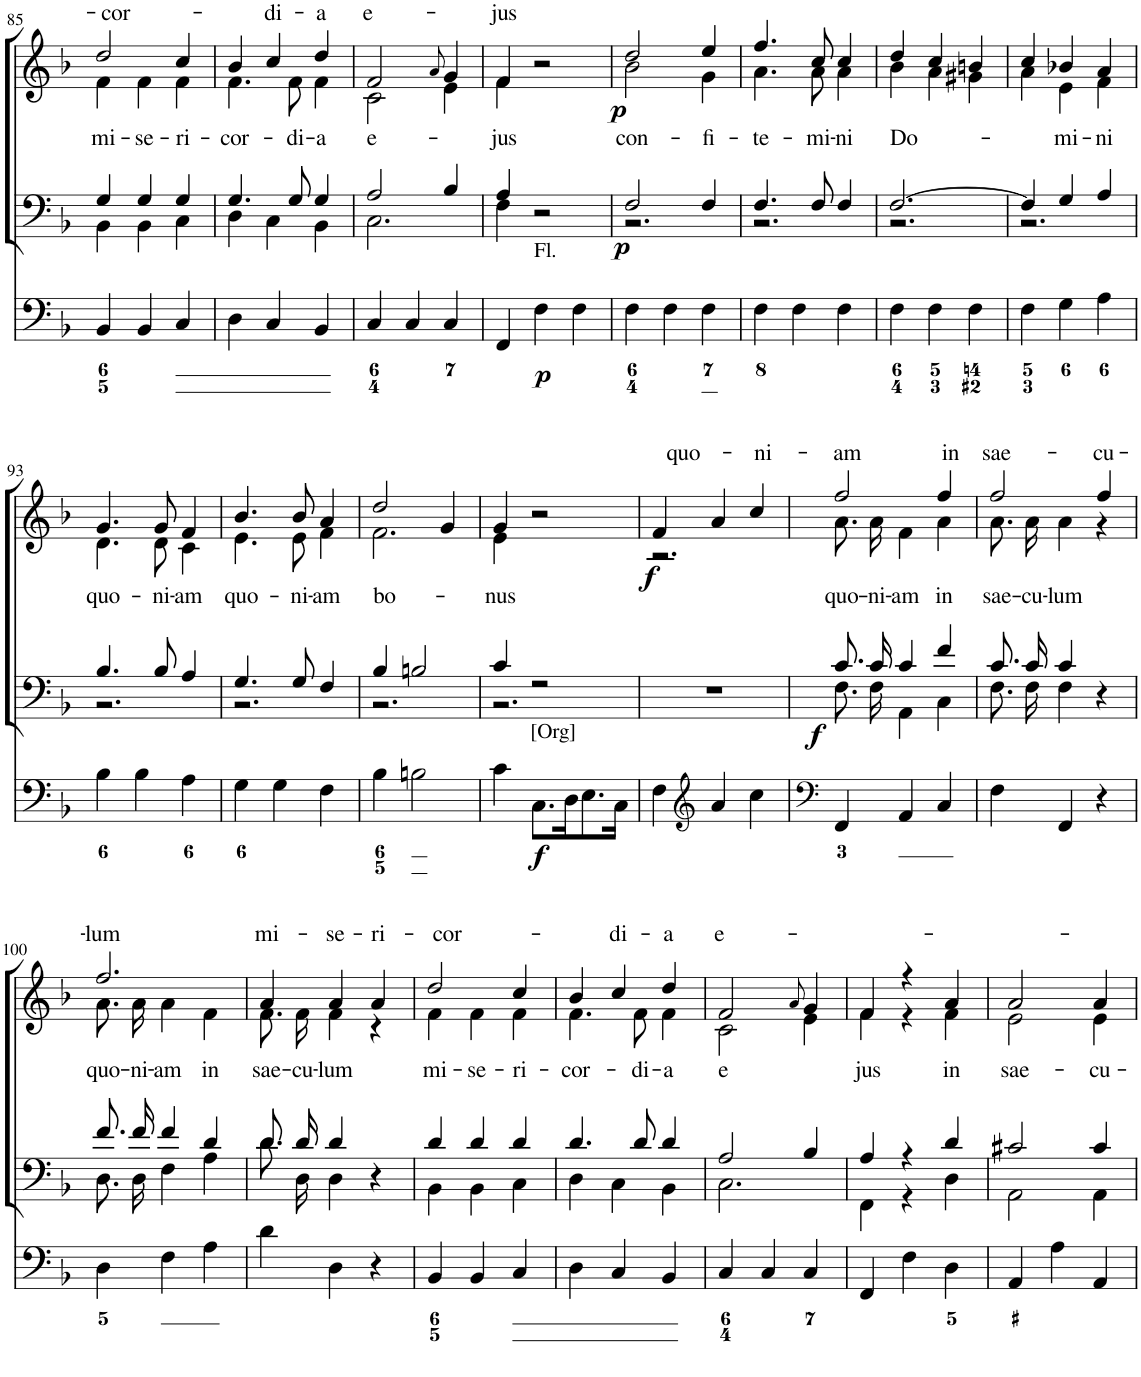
**kern	**dynam	**kern	**dynam	**kern	**text	**dynam
*part3	*part3	*part2	*part2	*part1	*part1	*part1
*staff3	*staff3	*staff2	*staff2	*staff1	*staff1	*staff1
*I"Pipe Organ	*	*I"Voice	*	*I"Voice	*	*
*I'P Org	*	*	*	*	*	*
!!LO:PB:g=z
*clefF4	*	*clefF4	*	*clefG2	*	*
*k[b-]	*	*k[b-]	*	*k[b-]	*	*
*M3/4	*	*M3/4	*	*M3/4	*	*
=85	=85	=85	=85	=85	=85	=85
*	*	*^	*	*	*	*
!	!	!	!	!	!	!LO:LY:a	!
*	*	*	*	*	*^	*	*
!	!	!	!	!	!	!	!LO:LY:b	!
4BB-/	.	4G/	4BB-\	.	2dd/	4f\	mi-	.
!	!	!	!	!	!	!	!LO:LY:b	!
4BB-/	.	4G/	4BB-\	.	.	4f\	-se-	.
!	!	!	!	!	!	!	!LO:LY:b	!
4C/	.	4G/	4C\	.	4cc/	4f\	-ri-	.
=86	=86	=86	=86	=86	=86	=86	=86	=86
!	!	!	!	!	!	!	!LO:LY:b	!
4D\	.	4.G/	4D\	.	4b-/	4.f\	-cor-	.
!	!	!	!	!	!	!	!LO:LY:a	!
4C/	.	.	4C\	.	4cc/	.	-di-	.
!	!	!	!	!	!	!	!LO:LY:b	!
.	.	8G/	.	.	.	8f\	-di-	.
!	!	!	!	!	!	!	!LO:LY:a	!
!	!	!	!	!	!	!	!LO:LY:b	!
4BB-/	.	4G/	4BB-\	.	4dd/	4f\	-a	.
=87	=87	=87	=87	=87	=87	=87	=87	=87
!	!	!	!	!	!	!	!LO:LY:a	!
!	!	!	!	!	!	!	!LO:LY:b	!
4C/	.	2A/	2.C\	.	2f/	2c\	e-	.
4C/	.	.	.	.	.	.	.	.
.	.	.	.	.	8qa/	.	.	.
4C/	.	4B-/	.	.	4g/	4e\	.	.
=88	=88	=88	=88	=88	=88	=88	=88	=88
!	!	!	!	!	!	!	!LO:LY:a	!
!	!	!	!	!	!	!	!LO:LY:b	!
4FF/	.	4A/	4F\	.	4f/	4f\	-jus	.
!LO:TX:a:t=Fl.	!	!	!	!	!	!	!	!
!	!LO:DY:b	!	!	!	!	!	!	!
4F\	p	2r	2ryy	.	2r	2ryy	.	.
4F\	.	.	.	.	.	.	.	.
=89	=89	=89	=89	=89	=89	=89	=89	=89
!	!	!	!	!LO:DY:b	!	!	!LO:LY:b	!LO:DY:b
4F\	.	2F/	2.r	p	2dd/	2b-\	con-	p
4F\	.	.	.	.	.	.	.	.
!	!	!	!	!	!	!	!LO:LY:b	!
4F\	.	4F/	.	.	4ee/	4g\	-fi-	.
=90	=90	=90	=90	=90	=90	=90	=90	=90
!	!	!	!	!	!	!	!LO:LY:b	!
4F\	.	4.F/	2.r	.	4.ff/	4.a\	-te-	.
4F\	.	.	.	.	.	.	.	.
!	!	!	!	!	!	!	!LO:LY:b	!
.	.	8F/	.	.	8cc/	8a\	mi-	.
!	!	!	!	!	!	!	!LO:LY:b	!
4F\	.	4F/	.	.	4cc/	4a\	-ni	.
=91	=91	=91	=91	=91	=91	=91	=91	=91
!	!	!	!	!	!	!	!LO:LY:b	!
4F\	.	[2.F/	2.r	.	4dd/	4b-\	Do-	.
4F\	.	.	.	.	4cc/	4a\	.	.
4F\	.	.	.	.	4bn/	4g#X\	.	.
=92	=92	=92	=92	=92	=92	=92	=92	=92
4F\	.	4F/]	2.r	.	4cc/	4a\	.	.
!	!	!	!	!	!	!	!LO:LY:b	!
4G\	.	4G/	.	.	4b-X/	4e\	-mi-	.
!	!	!	!	!	!	!	!LO:LY:b	!
4A\	.	4A/	.	.	4a/	4f\	-ni	.
!!LO:LB:g=z	!!
=93	=93	=93	=93	=93	=93	=93	=93	=93
!	!	!	!	!	!	!	!LO:LY:b	!
4B-\	.	4.B-/	2.r	.	4.g/	4.d\	quo-	.
4B-\	.	.	.	.	.	.	.	.
!	!	!	!	!	!	!	!LO:LY:b	!
.	.	8B-/	.	.	8g/	8d\	-ni-	.
!	!	!	!	!	!	!	!LO:LY:b	!
4A\	.	4A/	.	.	4f/	4c\	-am	.
=94	=94	=94	=94	=94	=94	=94	=94	=94
!	!	!	!	!	!	!	!LO:LY:b	!
4G\	.	4.G/	2.r	.	4.b-/	4.e\	quo-	.
4G\	.	.	.	.	.	.	.	.
!	!	!	!	!	!	!	!LO:LY:b	!
.	.	8G/	.	.	8b-/	8e\	-ni-	.
!	!	!	!	!	!	!	!LO:LY:b	!
4F\	.	4F/	.	.	4a/	4f\	-am	.
=95	=95	=95	=95	=95	=95	=95	=95	=95
!	!	!	!	!	!	!	!LO:LY:b	!
4B-\	.	4B-/	2.r	.	2dd/	2.f\	bo-	.
2Bn\	.	2Bn/	.	.	.	.	.	.
.	.	.	.	.	4g/	.	.	.
=96	=96	=96	=96	=96	=96	=96	=96	=96
!	!	!	!	!	!	!	!LO:LY:b	!
4c\	.	4c/	2.r	.	4g/	4e\	-nus	.
!LO:TX:a:t=[Org]	!	!	!	!	!	!	!	!
!	!LO:DY:b	!	!	!	!	!	!	!
8.C\L	f	2r	.	.	2r	2ryy	.	.
16D\K	.	.	.	.	.	.	.	.
8.E\	.	.	.	.	.	.	.	.
16C\Jk	.	.	.	.	.	.	.	.
*	*	*v	*v	*	*	*	*	*
=97	=97	=97	=97	=97	=97	=97	=97
!	!	!	!	!	!	!LO:LY:a	!LO:DY:b
4F\	.	2.r	.	4f/	2.r	quo-	f
*clefG2	*	*	*	*	*	*	*
4a/	.	.	.	4a/	.	.	.
!	!	!	!	!	!	!LO:LY:a	!
4cc\	.	.	.	4cc/	.	-ni-	.
=98	=98	=98	=98	=98	=98	=98	=98
*clefF4	*	*	*	*	*	*	*
*	*	*^	*	*	*	*	*
!	!	!	!	!	!	!	!LO:LY:a	!
!	!	!	!	!LO:DY:b	!	!	!LO:LY:b	!
4FF/	.	8.c/L	8.F\L	f	2ff/	8.a\L	quo-	.
!	!	!	!	!	!	!	!LO:LY:b	!
.	.	16c/Jk	16F\Jk	.	.	16a\Jk	-ni-	.
!	!	!	!	!	!	!	!LO:LY:b	!
4AA/	.	4c/	4AA\	.	.	4f\	-am	.
!	!	!	!	!	!	!	!LO:LY:a	!
!	!	!	!	!	!	!	!LO:LY:b	!
4C/	.	4f/	4C\	.	4ff/	4a\	in	.
=99	=99	=99	=99	=99	=99	=99	=99	=99
!	!	!	!	!	!	!	!LO:LY:a	!
!	!	!	!	!	!	!	!LO:LY:b	!
4F\	.	8.c/L	8.F\L	.	2ff/	8.a\L	sae-	.
!	!	!	!	!	!	!	!LO:LY:b	!
.	.	16c/Jk	16F\Jk	.	.	16a\Jk	-cu-	.
!	!	!	!	!	!	!	!LO:LY:b	!
4FF/	.	4c/	4F\	.	.	4a\	-lum	.
!	!	!	!	!	!	!	!LO:LY:a	!
4r	.	4r	4ryy	.	4ff/	4r	-cu-	.
!!LO:LB:g=z	!!
=100	=100	=100	=100	=100	=100	=100	=100	=100
!	!	!	!	!	!	!	!LO:LY:a	!
!	!	!	!	!	!	!	!LO:LY:b	!
4D\	.	8.f/L	8.D\L	.	2.ff/	8.a\L	quo-	.
!	!	!	!	!	!	!	!LO:LY:b	!
.	.	16f/Jk	16D\Jk	.	.	16a\Jk	-ni-	.
!	!	!	!	!	!	!	!LO:LY:b	!
4F\	.	4f/	4F\	.	.	4a\	-am	.
!	!	!	!	!	!	!	!LO:LY:b	!
4A\	.	4d/	4A\	.	.	4f\	in	.
=101	=101	=101	=101	=101	=101	=101	=101	=101
!	!	!	!	!	!	!	!LO:LY:a	!
!	!	!	!	!	!	!	!LO:LY:b	!
4d\	.	8.d/L	8.d\L	.	4a/	8.f\L	sae-	.
!	!	!	!	!	!	!	!LO:LY:b	!
.	.	16d/Jk	16D\Jk	.	.	16f\Jk	-cu-	.
!	!	!	!	!	!	!	!LO:LY:a	!
!	!	!	!	!	!	!	!LO:LY:b	!
4D\	.	4d/	4D\	.	4a/	4f\	-lum	.
!	!	!	!	!	!	!	!LO:LY:a	!
4r	.	4r	4ryy	.	4a/	4r	-ri-	.
=102	=102	=102	=102	=102	=102	=102	=102	=102
!	!	!	!	!	!	!	!LO:LY:a	!
!	!	!	!	!	!	!	!LO:LY:b	!
4BB-/	.	4d/	4BB-\	.	2dd/	4f\	mi-	.
!	!	!	!	!	!	!	!LO:LY:b	!
4BB-/	.	4d/	4BB-\	.	.	4f\	-se-	.
!	!	!	!	!	!	!	!LO:LY:b	!
4C/	.	4d/	4C\	.	4cc/	4f\	-ri-	.
=103	=103	=103	=103	=103	=103	=103	=103	=103
!	!	!	!	!	!	!	!LO:LY:b	!
4D\	.	4.d/	4D\	.	4b-/	4.f\	-cor-	.
!	!	!	!	!	!	!	!LO:LY:a	!
4C/	.	.	4C\	.	4cc/	.	-di-	.
!	!	!	!	!	!	!	!LO:LY:b	!
.	.	8d/	.	.	.	8f\	-di-	.
!	!	!	!	!	!	!	!LO:LY:a	!
!	!	!	!	!	!	!	!LO:LY:b	!
4BB-/	.	4d/	4BB-\	.	4dd/	4f\	-a	.
=104	=104	=104	=104	=104	=104	=104	=104	=104
!	!	!	!	!	!	!	!LO:LY:a	!
!	!	!	!	!	!	!	!LO:LY:b	!
4C/	.	2A/	2.C\	.	2f/	2c\	e-	.
4C/	.	.	.	.	.	.	.	.
.	.	.	.	.	8qa/	.	.	.
4C/	.	4B-/	.	.	4g/	4e\	.	.
=105	=105	=105	=105	=105	=105	=105	=105	=105
!	!	!	!	!	!	!	!LO:LY:b	!
4FF/	.	4A/	4FF\	.	4f/	4f\	-jus	.
4F\	.	4r	4r	.	4r	4r	.	.
!	!	!	!	!	!	!	!LO:LY:b	!
4D\	.	4d/	4D\	.	4a/	4f\	in	.
=106	=106	=106	=106	=106	=106	=106	=106	=106
!	!	!	!	!	!	!	!LO:LY:b	!
4AA/	.	2c#X/	2AA\	.	2a/	2e\	sae-	.
4A\	.	.	.	.	.	.	.	.
!	!	!	!	!	!	!	!LO:LY:b	!
4AA/	.	4c#/	4AA\	.	4a/	4e\	-cu-	.
*	*	*v	*v	*	*	*	*	*
*	*	*	*	*v	*v	*	*
=	=	=	=	=	=	=
*-	*-	*-	*-	*-	*-	*-
